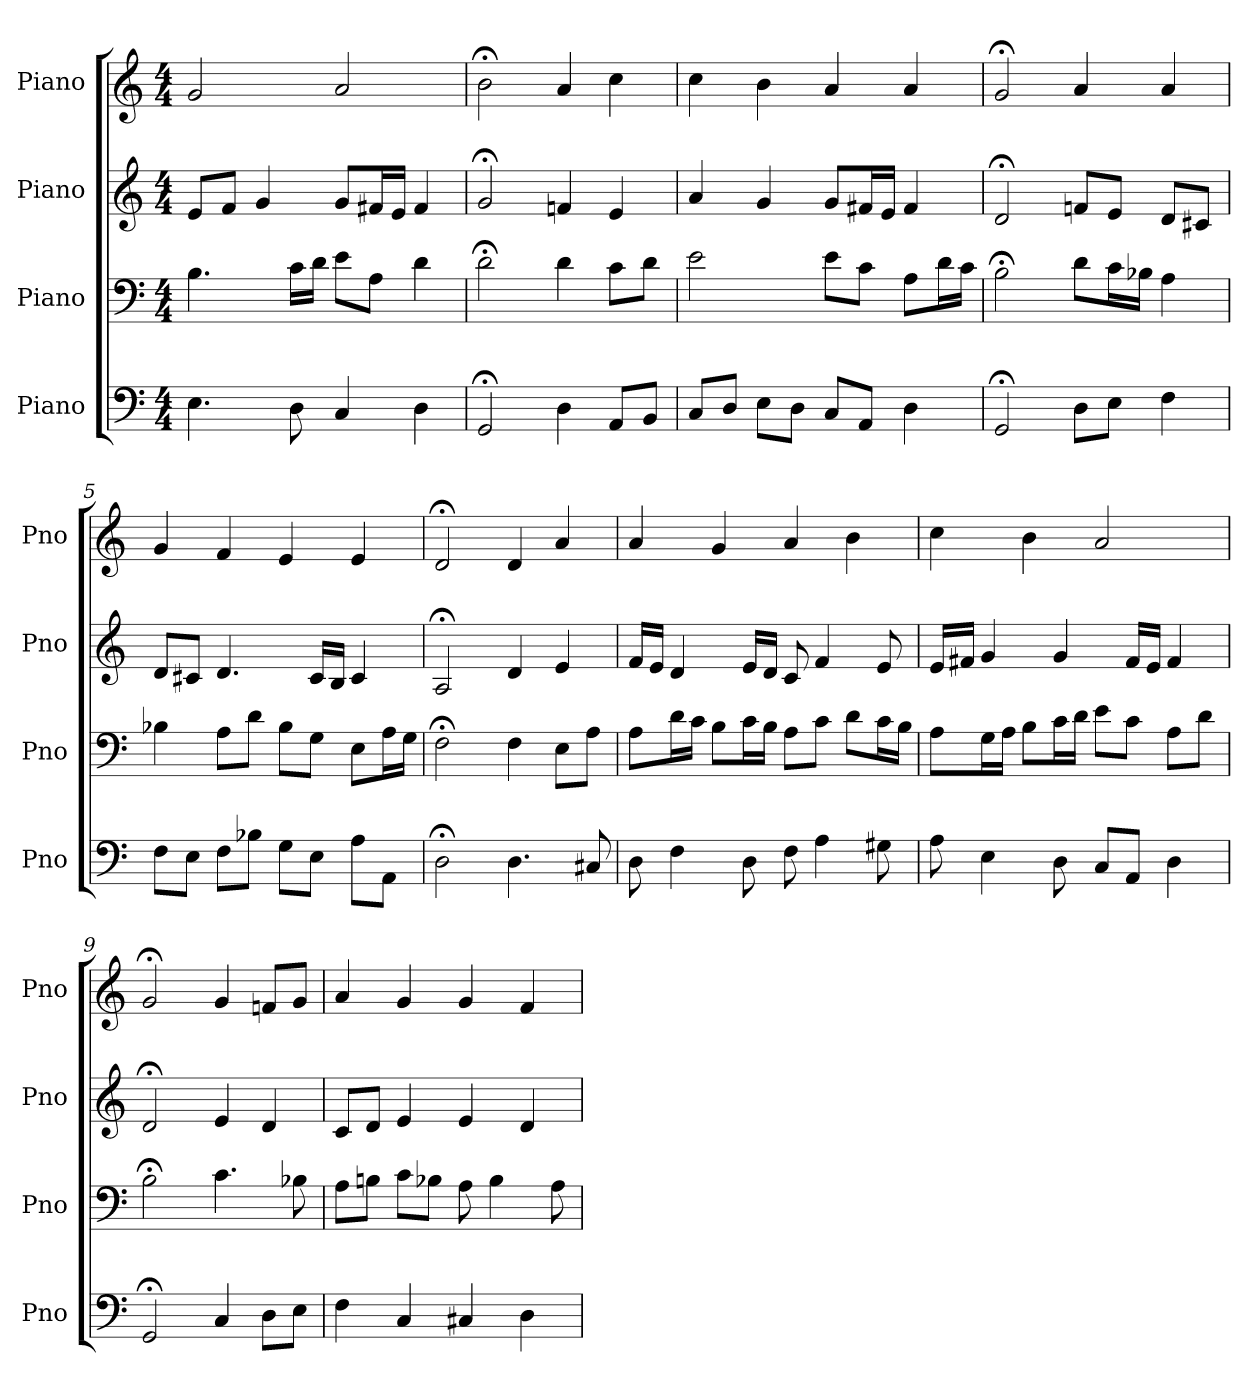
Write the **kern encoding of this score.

**kern	**kern	**kern	**kern
*part4	*part3	*part2	*part1
*staff4	*staff3	*staff2	*staff1
*I"Piano	*I"Piano	*I"Piano	*I"Piano
*I'Pno	*I'Pno	*I'Pno	*I'Pno
*clefF4	*clefF4	*clefG2	*clefG2
*k[]	*k[]	*k[]	*k[]
*M4/4	*M4/4	*M4/4	*M4/4
=1	=1	=1	=1
4.E\	4.B\	8e/L	2g/
.	.	8f/J	.
.	.	4g/	.
8D\	16c\LL	.	.
.	16d\JJ	.	.
4C/	8e\L	8g/L	2a/
.	8A\J	16f#X/L	.
.	.	16e/JJ	.
4D\	4d\	4f#/	.
=2	=2	=2	=2
2GG;</	2d;<\	2g;</	2b;<\
4D\	4d\	4fn/	4a/
8AA/L	8c\L	4e/	4cc\
8BB/J	8d\J	.	.
=3	=3	=3	=3
8C/L	2e\	4a/	4cc\
8D/J	.	.	.
8E\L	.	4g/	4b\
8D\J	.	.	.
8C/L	8e\L	8g/L	4a/
8AA/J	8c\J	16f#X/L	.
.	.	16e/JJ	.
4D\	8A\L	4f#/	4a/
.	16d\L	.	.
.	16c\JJ	.	.
=4	=4	=4	=4
2GG;</	2B;<\	2d;</	2g;</
8D\L	8d\L	8fn/L	4a/
8E\J	16c\L	8e/J	.
.	16B-X\JJ	.	.
4F\	4A\	8d/L	4a/
.	.	8c#X/J	.
=5	=5	=5	=5
8F\L	4B-X\	8d/L	4g/
8E\J	.	8c#X/J	.
8F\L	8A\L	4.d/	4f/
8B-X\J	8d\J	.	.
8G\L	8B-\L	.	4e/
8E\J	8G\J	16c#/LL	.
.	.	16B/JJ	.
8A\L	8E\L	4c#/	4e/
8AA\J	16A\L	.	.
.	16G\JJ	.	.
=6	=6	=6	=6
2D;<\	2F;<\	2A;</	2d;</
4.D\	4F\	4d/	4d/
.	8E\L	4e/	4a/
8C#X/	8A\J	.	.
=7	=7	=7	=7
8D\	8A\L	16f/LL	4a/
.	.	16e/JJ	.
4F\	16d\L	4d/	.
.	16c\JJ	.	.
.	8B\L	.	4g/
8D\	16c\L	16e/LL	.
.	16B\JJ	16d/JJ	.
8F\	8A\L	8c/	4a/
4A\	8c\J	4f/	.
.	8d\L	.	4b\
8G#X\	16c\L	8e/	.
.	16B\JJ	.	.
=8	=8	=8	=8
8A\	8A\L	16e/LL	4cc\
.	.	16f#X/JJ	.
4E\	16G\L	4g/	.
.	16A\JJ	.	.
.	8B\L	.	4b\
8D\	16c\L	4g/	.
.	16d\JJ	.	.
8C/L	8e\L	.	2a/
8AA/J	8c\J	16f#/LL	.
.	.	16e/JJ	.
4D\	8A\L	4f#/	.
.	8d\J	.	.
=9	=9	=9	=9
2GG;</	2B;<\	2d;</	2g;</
4C/	4.c\	4e/	4g/
8D\L	.	4d/	8fn/L
8E\J	8B-X\	.	8g/J
=10	=10	=10	=10
4F\	8A\L	8c/L	4a/
.	8Bn\J	8d/J	.
4C/	8c\L	4e/	4g/
.	8B-X\J	.	.
4C#X/	8A\	4e/	4g/
.	4B-\	.	.
4D\	.	4d/	4f/
.	8A\	.	.
=	=	=	=
*-	*-	*-	*-
